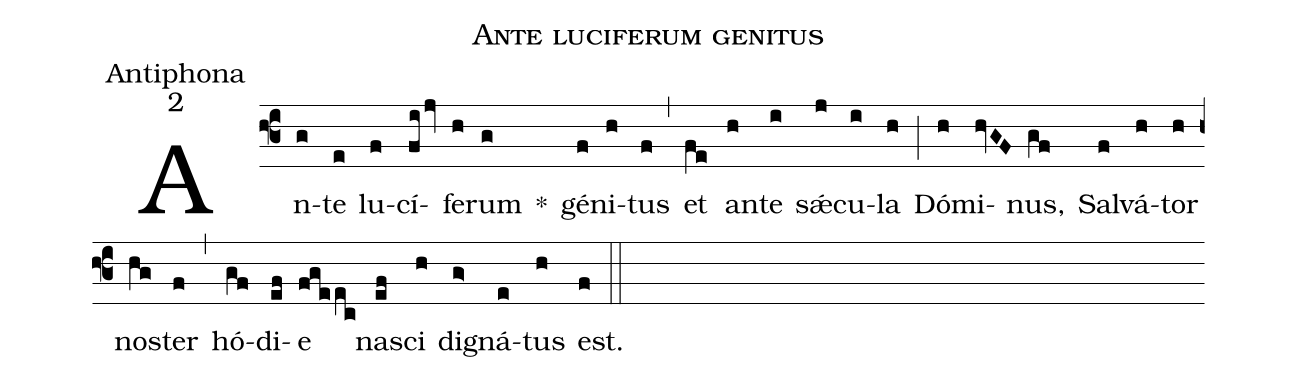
name:Ante luciferum genitus;
office-part:Antiphona;
mode:2;
%%
(f3)An(g)te(e) lu(f)cí(fi/jv)fe(h)rum(g) *() gé(f)ni(h)tus(f) (,) et(fe) an(h)te(i) sǽ(j)cu(i)la(h) (;) Dó(h)mi(hvGF)nus,(gf) Sal(f)vá(h)tor(h) nos(hg)ter(f) (,) hó(gf)di(ef)e(fge/ec) nas(ef)ci(h) di(g>)gná(e)tus(h) est.(f) (::)
